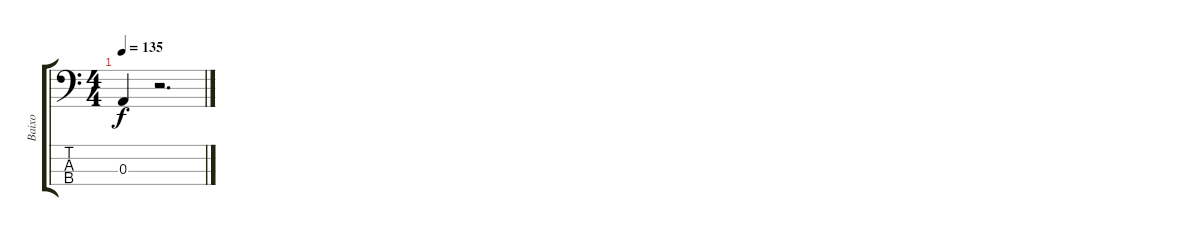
\track ("Baixo" "Baixo") {instrument electricbasspick}
\staff {score tabs}
\tuning (G2 D2 A1 D1) {hide}
\ts (4 4)
\tempo 135
\clef f4
\ks c
0.3.4{dy f} r.2{d}
